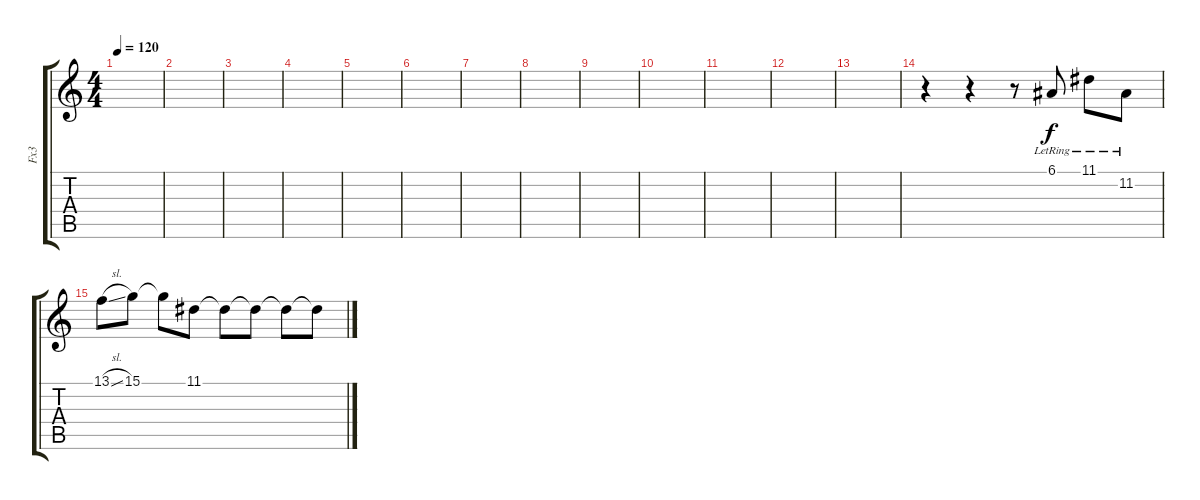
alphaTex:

\track ("Fx3" "Fx3") {instrument pad6metallic}
\staff {score tabs}
\tuning (E4 B3 G3 D3 A2 E2) {hide}
\ts (4 4)
\tempo 120
\clef g2
\ks c
|
|
|
|
|
|
|
|
|
|
|
|
|
r.4{volume 10} r.4 r.8 6.1{lr}.8{dy f} 11.1{lr}.8 11.2{lr}.8 |
13.1{sl}.8 15.1.8 15.1{t}.8 11.1.8 11.1{t}.8 11.1{t}.8 11.1{t}.8 11.1{t}.8
